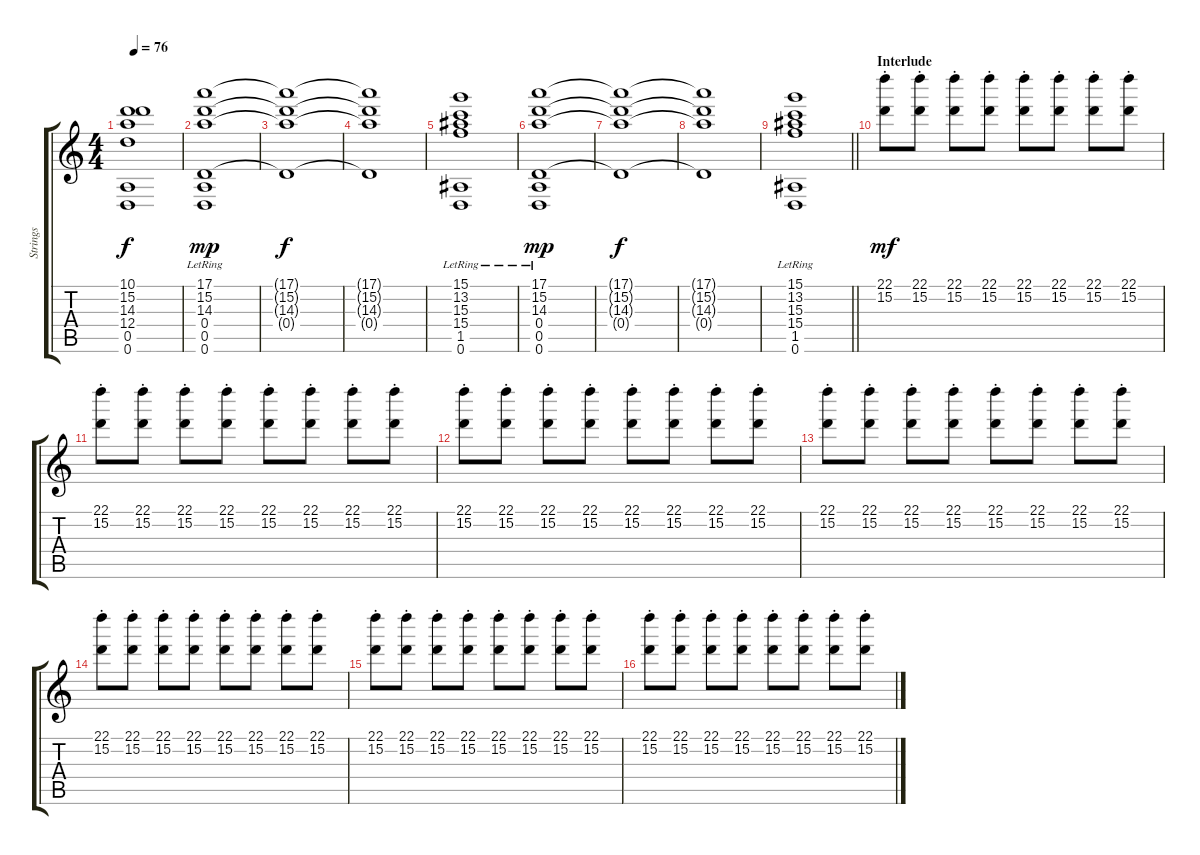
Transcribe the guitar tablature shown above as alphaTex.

\track ("Strings" "Strings") {instrument pad2warm}
\staff {score tabs}
\tuning (E5 B4 G4 D4 A3 D3) {hide}
\ts (4 4)
\tempo 76
\clef g2
\ks c
(10.1{t} 15.2{t} 14.3{t} 12.4{t} 0.5{t} 0.6{t}).1{dy f} |
(17.1{lr} 15.2{lr} 14.3{lr} 0.4{lr} 0.5 0.6).1{dy mp instrument pad8sweep} |
(17.1{t} 15.2{t} 14.3{t} 0.4{t}).1{dy f} |
(17.1{t} 15.2{t} 14.3{t} 0.4{t}).1 |
(15.1{lr} 13.2{lr} 15.3{lr} 15.4{lr} 1.5{lr} 0.6{lr}).1 |
(17.1{lr} 15.2{lr} 14.3{lr} 0.4{lr} 0.5 0.6).1{dy mp} |
(17.1{t} 15.2{t} 14.3{t} 0.4{t}).1{dy f} |
(17.1{t} 15.2{t} 14.3{t} 0.4{t}).1 |
\barLineRight lightlight
(15.1{lr} 13.2{lr} 15.3{lr} 15.4{lr} 1.5{lr} 0.6{lr}).1 |
\section ("" "Interlude")
(22.1{st} 15.2{st}).8{dy mf} (22.1{st} 15.2{st}).8 (22.1{st} 15.2{st}).8 (22.1{st} 15.2{st}).8 (22.1{st} 15.2{st}).8 (22.1{st} 15.2{st}).8 (22.1{st} 15.2{st}).8 (22.1{st} 15.2{st}).8 |
(22.1{st} 15.2{st}).8 (22.1{st} 15.2{st}).8 (22.1{st} 15.2{st}).8 (22.1{st} 15.2{st}).8 (22.1{st} 15.2{st}).8 (22.1{st} 15.2{st}).8 (22.1{st} 15.2{st}).8 (22.1{st} 15.2{st}).8 |
(22.1{st} 15.2{st}).8 (22.1{st} 15.2{st}).8 (22.1{st} 15.2{st}).8 (22.1{st} 15.2{st}).8 (22.1{st} 15.2{st}).8 (22.1{st} 15.2{st}).8 (22.1{st} 15.2{st}).8 (22.1{st} 15.2{st}).8 |
(22.1{st} 15.2{st}).8 (22.1{st} 15.2{st}).8 (22.1{st} 15.2{st}).8 (22.1{st} 15.2{st}).8 (22.1{st} 15.2{st}).8 (22.1{st} 15.2{st}).8 (22.1{st} 15.2{st}).8 (22.1{st} 15.2{st}).8 |
(22.1{st} 15.2{st}).8 (22.1{st} 15.2{st}).8 (22.1{st} 15.2{st}).8 (22.1{st} 15.2{st}).8 (22.1{st} 15.2{st}).8 (22.1{st} 15.2{st}).8 (22.1{st} 15.2{st}).8 (22.1{st} 15.2{st}).8 |
(22.1{st} 15.2{st}).8 (22.1{st} 15.2{st}).8 (22.1{st} 15.2{st}).8 (22.1{st} 15.2{st}).8 (22.1{st} 15.2{st}).8 (22.1{st} 15.2{st}).8 (22.1{st} 15.2{st}).8 (22.1{st} 15.2{st}).8 |
(22.1{st} 15.2{st}).8 (22.1{st} 15.2{st}).8 (22.1{st} 15.2{st}).8 (22.1{st} 15.2{st}).8 (22.1{st} 15.2{st}).8 (22.1{st} 15.2{st}).8 (22.1{st} 15.2{st}).8 (22.1{st} 15.2{st}).8
